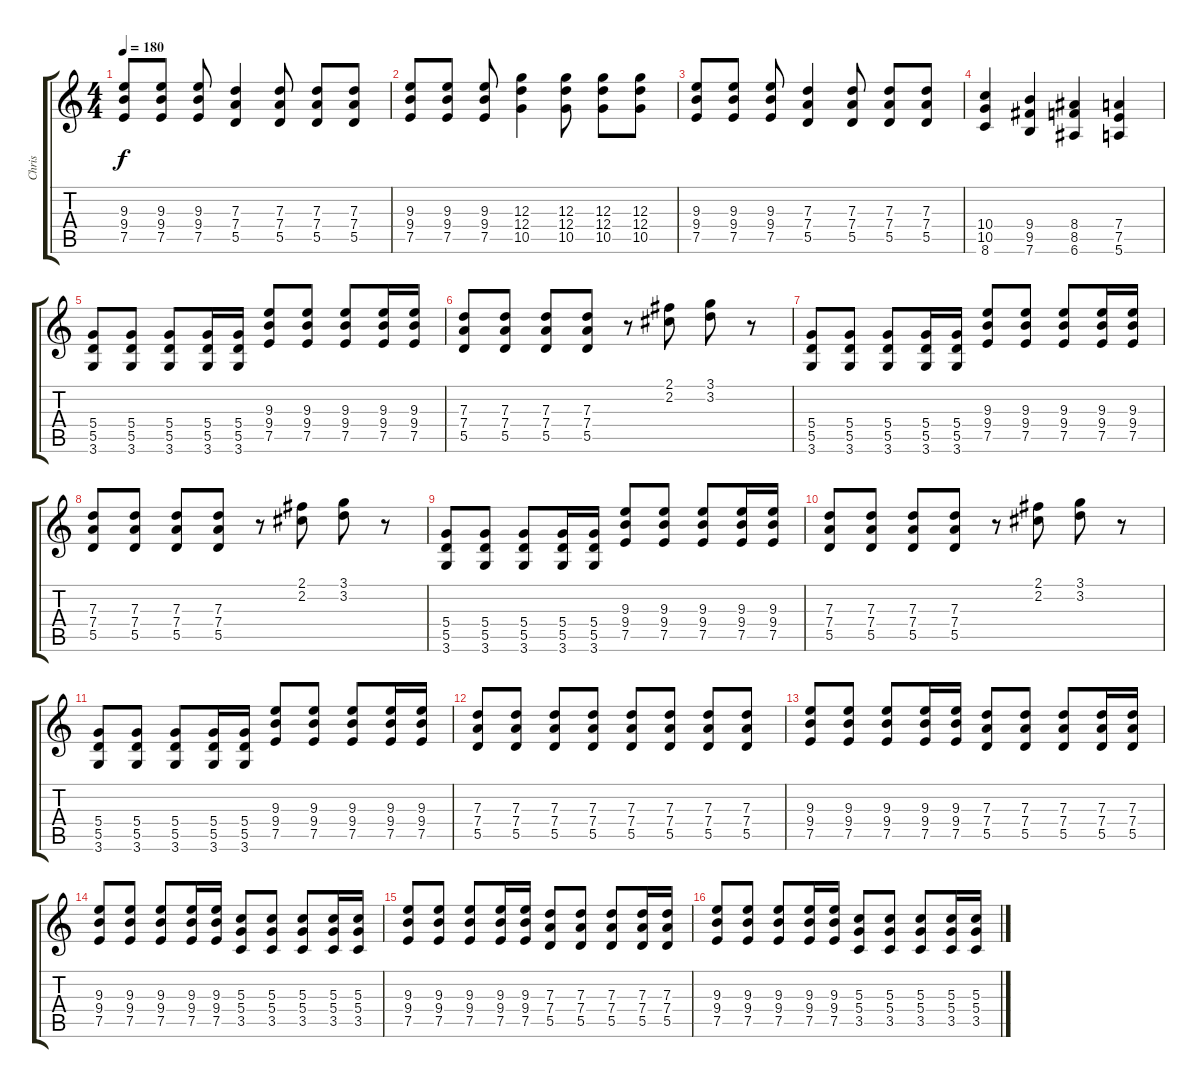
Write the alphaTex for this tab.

\track ("Chris" "Chris") {instrument distortionguitar}
\staff {score tabs}
\tuning (E4 B3 G3 D3 A2 E2) {hide}
\ts (4 4)
\tempo 180
\clef g2
\ks c
(9.3 9.4 7.5).8{dy f} (9.3 9.4 7.5).8 (9.3 9.4 7.5).8 (7.3 7.4 5.5).4 (7.3 7.4 5.5).8 (7.3 7.4 5.5).8 (7.3 7.4 5.5).8 |
(9.3 9.4 7.5).8 (9.3 9.4 7.5).8 (9.3 9.4 7.5).8 (12.3 12.4 10.5).4 (12.3 12.4 10.5).8 (12.3 12.4 10.5).8 (12.3 12.4 10.5).8 |
(9.3 9.4 7.5).8 (9.3 9.4 7.5).8 (9.3 9.4 7.5).8 (7.3 7.4 5.5).4 (7.3 7.4 5.5).8 (7.3 7.4 5.5).8 (7.3 7.4 5.5).8 |
(10.4 10.5 8.6).4 (9.4 9.5 7.6).4 (8.4 8.5 6.6).4 (7.4 7.5 5.6).4 |
(5.4 5.5 3.6).8 (5.4 5.5 3.6).8 (5.4 5.5 3.6).8 (5.4 5.5 3.6).16 (5.4 5.5 3.6).16 (9.3 9.4 7.5).8 (9.3 9.4 7.5).8 (9.3 9.4 7.5).8 (9.3 9.4 7.5).16 (9.3 9.4 7.5).16 |
(7.3 7.4 5.5).8 (7.3 7.4 5.5).8 (7.3 7.4 5.5).8 (7.3 7.4 5.5).8 r.8 (2.1 2.2).8 (3.1 3.2).8 r.8 |
(5.4 5.5 3.6).8 (5.4 5.5 3.6).8 (5.4 5.5 3.6).8 (5.4 5.5 3.6).16 (5.4 5.5 3.6).16 (9.3 9.4 7.5).8 (9.3 9.4 7.5).8 (9.3 9.4 7.5).8 (9.3 9.4 7.5).16 (9.3 9.4 7.5).16 |
(7.3 7.4 5.5).8 (7.3 7.4 5.5).8 (7.3 7.4 5.5).8 (7.3 7.4 5.5).8 r.8 (2.1 2.2).8 (3.1 3.2).8 r.8 |
(5.4 5.5 3.6).8 (5.4 5.5 3.6).8 (5.4 5.5 3.6).8 (5.4 5.5 3.6).16 (5.4 5.5 3.6).16 (9.3 9.4 7.5).8 (9.3 9.4 7.5).8 (9.3 9.4 7.5).8 (9.3 9.4 7.5).16 (9.3 9.4 7.5).16 |
(7.3 7.4 5.5).8 (7.3 7.4 5.5).8 (7.3 7.4 5.5).8 (7.3 7.4 5.5).8 r.8 (2.1 2.2).8 (3.1 3.2).8 r.8 |
(5.4 5.5 3.6).8 (5.4 5.5 3.6).8 (5.4 5.5 3.6).8 (5.4 5.5 3.6).16 (5.4 5.5 3.6).16 (9.3 9.4 7.5).8 (9.3 9.4 7.5).8 (9.3 9.4 7.5).8 (9.3 9.4 7.5).16 (9.3 9.4 7.5).16 |
(7.3 7.4 5.5).8 (7.3 7.4 5.5).8 (7.3 7.4 5.5).8 (7.3 7.4 5.5).8 (7.3 7.4 5.5).8 (7.3 7.4 5.5).8 (7.3 7.4 5.5).8 (7.3 7.4 5.5).8 |
(9.3 9.4 7.5).8 (9.3 9.4 7.5).8 (9.3 9.4 7.5).8 (9.3 9.4 7.5).16 (9.3 9.4 7.5).16 (7.3 7.4 5.5).8 (7.3 7.4 5.5).8 (7.3 7.4 5.5).8 (7.3 7.4 5.5).16 (7.3 7.4 5.5).16 |
(9.3 9.4 7.5).8 (9.3 9.4 7.5).8 (9.3 9.4 7.5).8 (9.3 9.4 7.5).16 (9.3 9.4 7.5).16 (5.3 5.4 3.5).8 (5.3 5.4 3.5).8 (5.3 5.4 3.5).8 (5.3 5.4 3.5).16 (5.3 5.4 3.5).16 |
(9.3 9.4 7.5).8 (9.3 9.4 7.5).8 (9.3 9.4 7.5).8 (9.3 9.4 7.5).16 (9.3 9.4 7.5).16 (7.3 7.4 5.5).8 (7.3 7.4 5.5).8 (7.3 7.4 5.5).8 (7.3 7.4 5.5).16 (7.3 7.4 5.5).16 |
(9.3 9.4 7.5).8 (9.3 9.4 7.5).8 (9.3 9.4 7.5).8 (9.3 9.4 7.5).16 (9.3 9.4 7.5).16 (5.3 5.4 3.5).8 (5.3 5.4 3.5).8 (5.3 5.4 3.5).8 (5.3 5.4 3.5).16 (5.3 5.4 3.5).16
